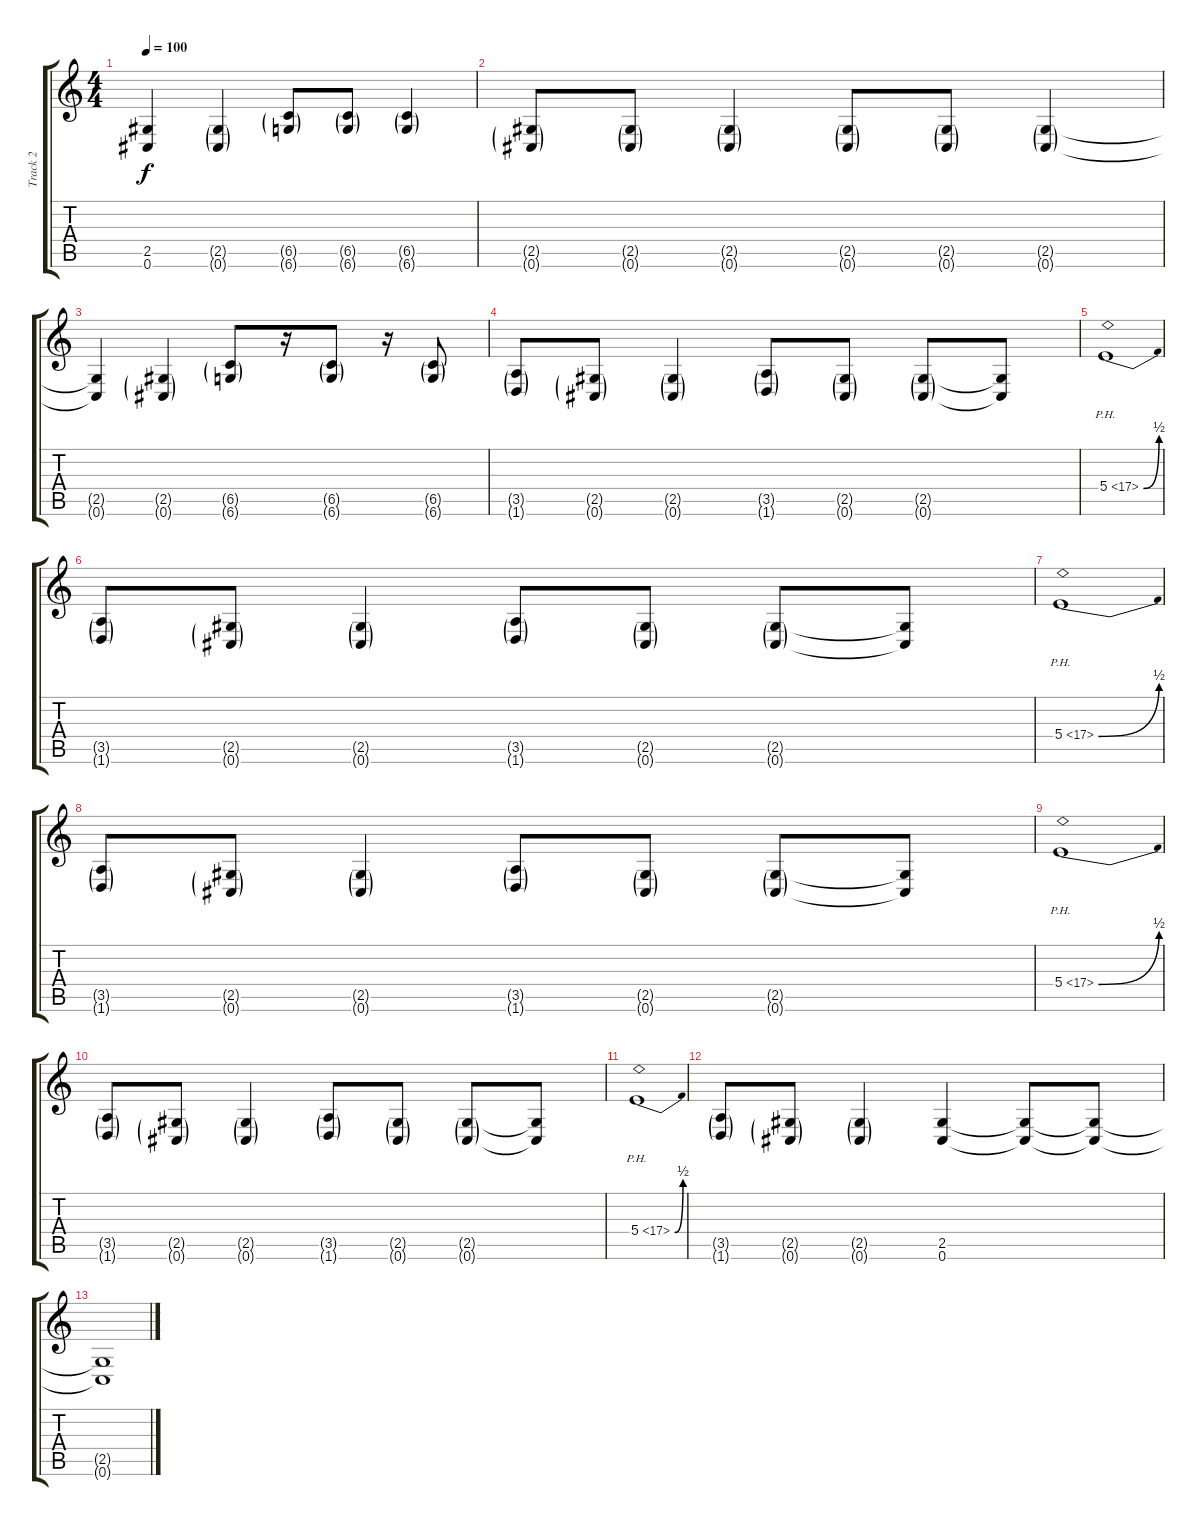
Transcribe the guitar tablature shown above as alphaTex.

\track ("Track 2" "Track 2") {instrument distortionguitar}
\staff {score tabs}
\tuning (Db4 Ab3 E3 B2 Gb2 Db2) {hide}
\ts (4 4)
\tempo 100
\clef g2
\ks c
(2.5{t} 0.6{t}).4{dy f} (2.5{g} 0.6{g}).4 (6.5{g} 6.6{g}).8 (6.5{g} 6.6{g}).8 (6.5{g} 6.6{g}).4 |
(2.5{g} 0.6{g}).8 (2.5{g} 0.6{g}).8 (2.5{g} 0.6{g}).4 (2.5{g} 0.6{g}).8 (2.5{g} 0.6{g}).8 (2.5{g} 0.6{g}).4 |
(2.5{t} 0.6{t}).4 (2.5{g} 0.6{g}).4 (6.5{g} 6.6{g}).8 r.16 (6.5{g} 6.6{g}).8 r.16 (6.5{g} 6.6{g}).8 |
(3.5{g} 1.6{g}).8 (2.5{g} 0.6{g}).8 (2.5{g} 0.6{g}).4 (3.5{g} 1.6{g}).8 (2.5{g} 0.6{g}).8 (2.5{g} 0.6{g}).8 (2.5{t} 0.6{t}).8 |
5.4{be (bend 0 0 60 2) ph 12}.1 |
(3.5{g} 1.6{g}).8 (2.5{g} 0.6{g}).8 (2.5{g} 0.6{g}).4 (3.5{g} 1.6{g}).8 (2.5{g} 0.6{g}).8 (2.5{g} 0.6{g}).8 (2.5{t} 0.6{t}).8 |
5.4{be (bend 0 0 60 2) ph 12}.1 |
(3.5{g} 1.6{g}).8 (2.5{g} 0.6{g}).8 (2.5{g} 0.6{g}).4 (3.5{g} 1.6{g}).8 (2.5{g} 0.6{g}).8 (2.5{g} 0.6{g}).8 (2.5{t} 0.6{t}).8 |
5.4{be (bend 0 0 60 2) ph 12}.1 |
(3.5{g} 1.6{g}).8 (2.5{g} 0.6{g}).8 (2.5{g} 0.6{g}).4 (3.5{g} 1.6{g}).8 (2.5{g} 0.6{g}).8 (2.5{g} 0.6{g}).8 (2.5{t} 0.6{t}).8 |
5.4{be (bend 0 0 60 2) ph 12}.1 |
(3.5{g} 1.6{g}).8 (2.5{g} 0.6{g}).8 (2.5{g} 0.6{g}).4 (2.5 0.6).4 (2.5{t} 0.6{t}).8 (2.5{t} 0.6{t}).8 |
(2.5{t} 0.6{t}).1
